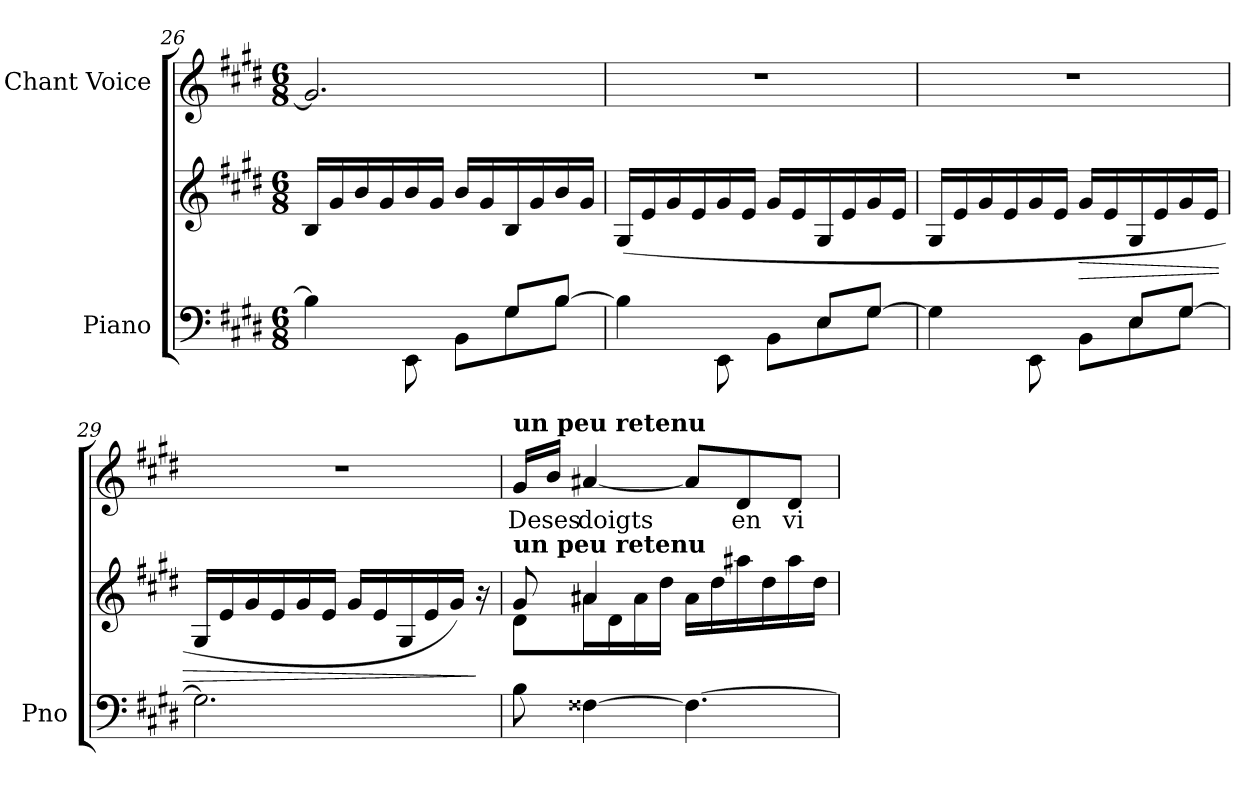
**kern	**kern	**dynam	**kern	**text
*part2	*part2	*part2	*part1	*part1
*staff3	*staff2	*staff2/3	*staff1	*staff1
*I"Piano	*	*	*I"Chant Voice	*
*I'Pno	*	*	*	*
*clefF4	*clefG2	*	*clefG2	*
*k[f#c#g#d#]	*k[f#c#g#d#]	*	*k[f#c#g#d#]	*
*M6/8	*M6/8	*	*M6/8	*
=26	=26	=26	=26	=26
*^	*	*	*	*
4B\]	2ryy	16B/LL	.	2.g#/]	.
.	.	16g#/	.	.	.
.	.	16b/	.	.	.
.	.	16g#/	.	.	.
8EE\	.	16b/	.	.	.
.	.	16g#/JJ	.	.	.
8BB\L	.	16b/LL	.	.	.
.	.	16g#/	.	.	.
8G#\	8G#/L	16B/	.	.	.
.	.	16g#/	.	.	.
[>8B\J	8B/J	16b/	.	.	.
.	.	16g#/JJ	.	.	.
!!LO:LB:g=z
=27	=27	=27	=27	=27	=27
4B\]	2ryy	(16G#/LL	.	2.r	.
.	.	16e/	.	.	.
.	.	16g#/	.	.	.
.	.	16e/	.	.	.
8EE\	.	16g#/	.	.	.
.	.	16e/JJ	.	.	.
8BB\L	.	16g#/LL	.	.	.
.	.	16e/	.	.	.
8E\	8E/L	16G#/	.	.	.
.	.	16e/	.	.	.
[>8G#\J	8G#/J	16g#/	.	.	.
.	.	16e/JJ	.	.	.
!!LO:LB:g=z
=28	=28	=28	=28	=28	=28
4G#\]	2ryy	16G#/LL	.	2.r	.
.	.	16e/	.	.	.
.	.	16g#/	.	.	.
.	.	16e/	.	.	.
8EE\	.	16g#/	.	.	.
.	.	16e/JJ	.	.	.
!	!	!	!LO:HP:b	!	!
8BB\L	.	16g#/LL	>	.	.
.	.	16e/	.	.	.
8E\	8E/L	16G#/	.	.	.
.	.	16e/	.	.	.
[>8G#\J	8G#/J	16g#/	.	.	.
.	.	16e/JJ	.	.	.
*v	*v	*	*	*	*
=29	=29	=29	=29	=29
2.G#\]	16G#/LL	.	2.r	.
.	16e/	.	.	.
.	16g#/	.	.	.
.	16e/	.	.	.
.	16g#/	.	.	.
.	16e/JJ	.	.	.
.	16g#/LL	.	.	.
.	16e/	.	.	.
.	16G#/	.	.	.
.	16e/	.	.	.
.	16g#/JJ)	.	.	.
.	16r	]	.	.
!!LO:LB:g=z
=30	=30	=30	=30	=30
*	*^	*	*	*
!	!	!	!	!LO:TX:a:B:t=un peu retenu	!
!	!LO:TX:a:B:t=un peu retenu	!	!	!	!
!	!	!	!	!	!LO:LY:b
8B\	8g#/	8d#\L	.	16g#/LL	De
!	!	!	!	!	!LO:LY:b
.	.	.	.	16b/JJ	ses
!	!	!	!	!	!LO:LY:b
[4F##X\	4a#X/	16a#\L	.	[4a#X/	doigts
.	.	16d#\	.	.	.
.	.	16a#\	.	.	.
.	.	16dd#\JJ	.	.	.
4.F##\_	8ryy	16a#\LL	.	8a#/L]	.
.	.	16dd#\	.	.	.
!	!	!	!	!	!LO:LY:b
.	4ryy	16aa#X\	.	8d#/	en
.	.	16dd#\	.	.	.
!	!	!	!	!	!LO:LY:b
.	.	16aa#\	.	8d#/J	vi-
.	.	16dd#\JJ	.	.	.
*	*v	*v	*	*	*
=	=	=	=	=
*-	*-	*-	*-	*-
